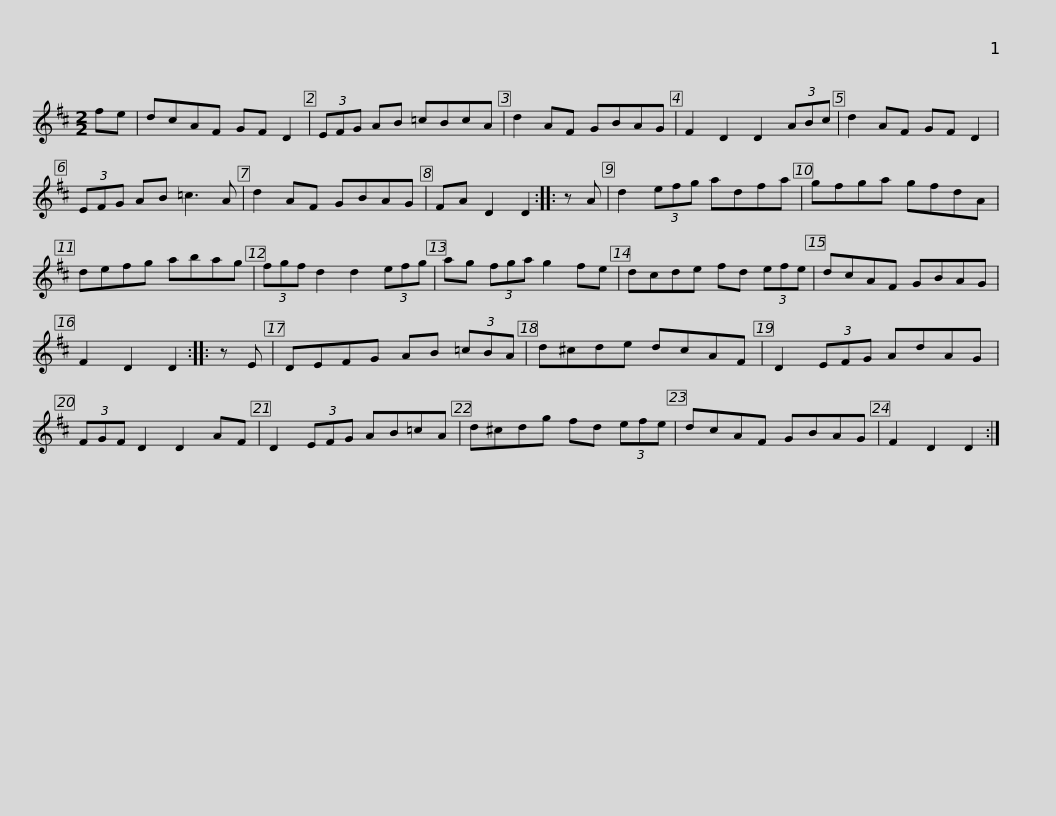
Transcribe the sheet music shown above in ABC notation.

X:1
L:1/8
M:2/2
I:linebreak $
K:D
V:1 treble
V:1
 fe | dcAF GF D2 | (3EFG AB =cBcA | d2 AF GBAG | F2 D2 D2 (3ABc | %5
 d2 AF GF D2 |$ (3EFG AB =c3 A | d2 AF GBAG | FA D2 D2 :: z A | %10
 d2 (3efg adfa | gfga gfdA |$ defg abag | (3fgf d2 d2 (3efg | ag (3fga g2 fe | %15
 dcde fd (3efe | dcAF GBAG |$ F2 D2 D2 :: z E | DEFG AB (3=cBA | %20
 d^cde dcAF | D2 (3EFG AdAG | (3FGF D2 D2 AF |$ D2 (3EFG AB=cA | d^cdg fd (3efe | %25
 dcAF GBAG | F2 D2 D2 :| %27
